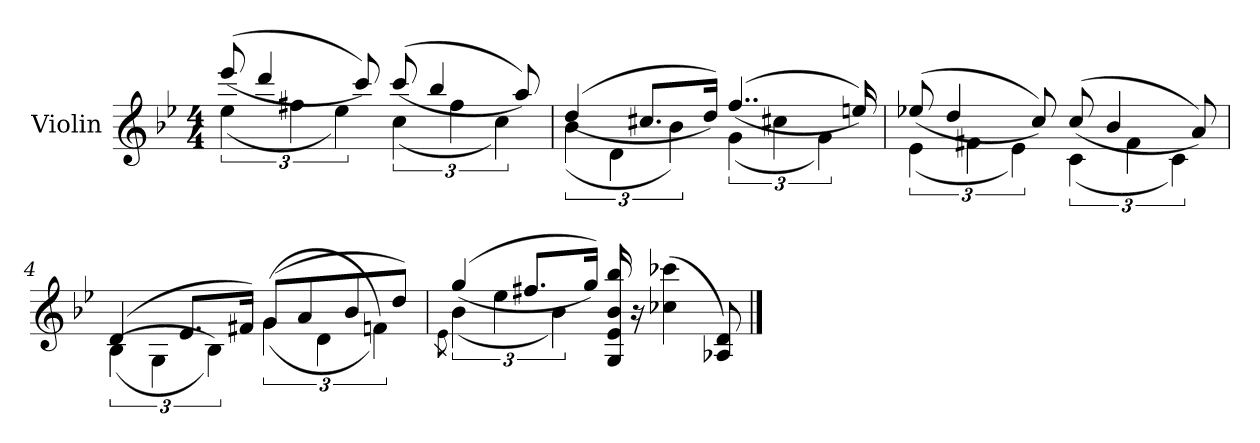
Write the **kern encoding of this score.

**kern
*part1
*staff1
*I"Violin
*I'Vln.
*clefG2
*k[b-e-]
*M4/4
=1
*^
(>(>8eee-/	(<6ee-\
4ddd/	.
.	6ff#X\
.	6ee-\)
8ccc/))	.
(>(>8ccc/	(<6cc\
4bb-/	.
.	6ff#\
.	6cc<\)
8aa/))	.
=2	=2
(>(>4dd/	(<6b-<\
.	6d<\
8.cc#X/L	.
.	6b-<\)
16dd/Jk))	.
(>(>4..ff/	(<6g\
.	6cc#X\
.	6g\)
16een/))	.
=3	=3
(>(>8ee-X/	(<6e-\
4dd/	.
.	6f#X\
.	6e-\)
8cc/))	.
(>(>8cc/	(<6c\
4b-/	.
.	6f#\
.	6c\)
8a/))	.
!!LO:LB:g=z	!!
=4	=4
(>4d/	(<(<6B-\
.	6G\
8.e-/L	.
.	6B-\))
16f#X/Jk)	.
(>8g/L	(<(<6g\
8a/	.
.	6d\
8b-/	.
.	6fn\))
8dd/J)	.
=5	=5
.	8qe-<<\
(>(>4gg/	(<6b-\
.	6ee-\
8.ff#X/L	.
.	6b-\)
16gg/Jk))	.
16G/ 16e-/ 16b-/ 16bb-/	2ryy
16r	.
(>4cc-X\ 4ccc-X\	.
8A-X/ 8d/)	.
*v	*v
==
*-
